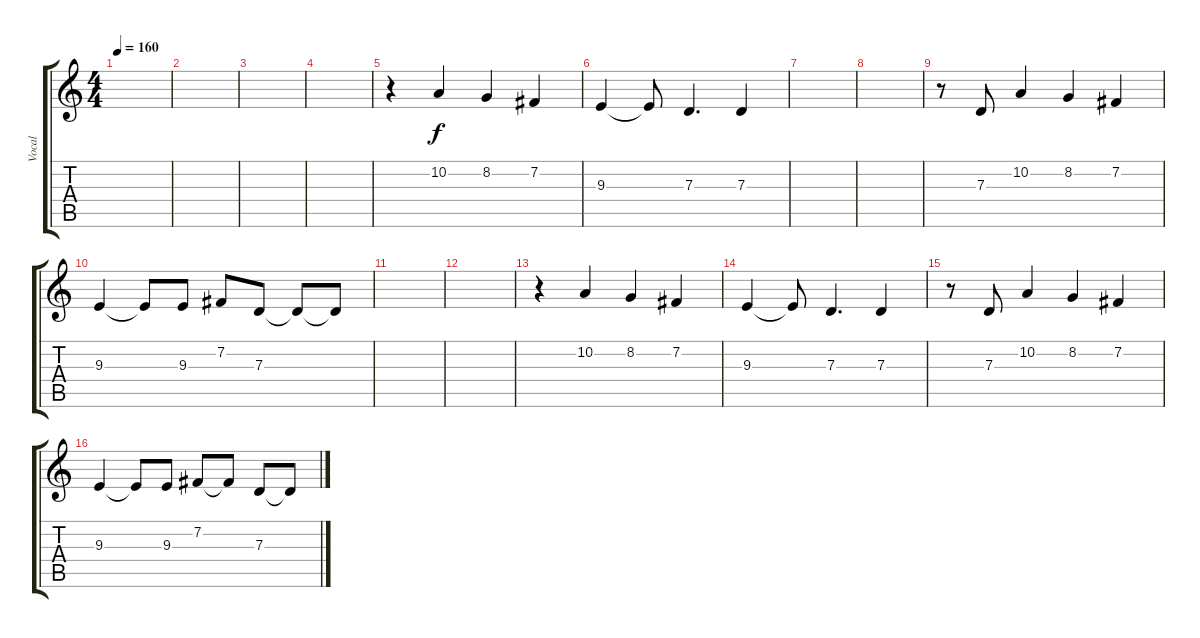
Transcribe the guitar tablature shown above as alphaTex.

\track ("Vocal" "Vocal") {instrument clarinet}
\staff {score tabs}
\tuning (E4 B3 G3 D3 A2 D2) {hide}
\ts (4 4)
\tempo 160
\clef g2
\ks c
|
|
|
|
r.4 10.2.4{dy f} 8.2.4 7.2.4 |
9.3.4 9.3{t}.8 7.3.4{d} 7.3.4 |
|
|
r.8 7.3.8 10.2.4 8.2.4 7.2.4 |
9.3.4 9.3{t}.8 9.3.8 7.2.8 7.3.8 7.3{t}.8 7.3{t}.8 |
|
|
r.4 10.2.4 8.2.4 7.2.4 |
9.3.4 9.3{t}.8 7.3.4{d} 7.3.4 |
r.8 7.3.8 10.2.4 8.2.4 7.2.4 |
9.3.4 9.3{t}.8 9.3.8 7.2.8 7.2{t}.8 7.3.8 7.3{t}.8
